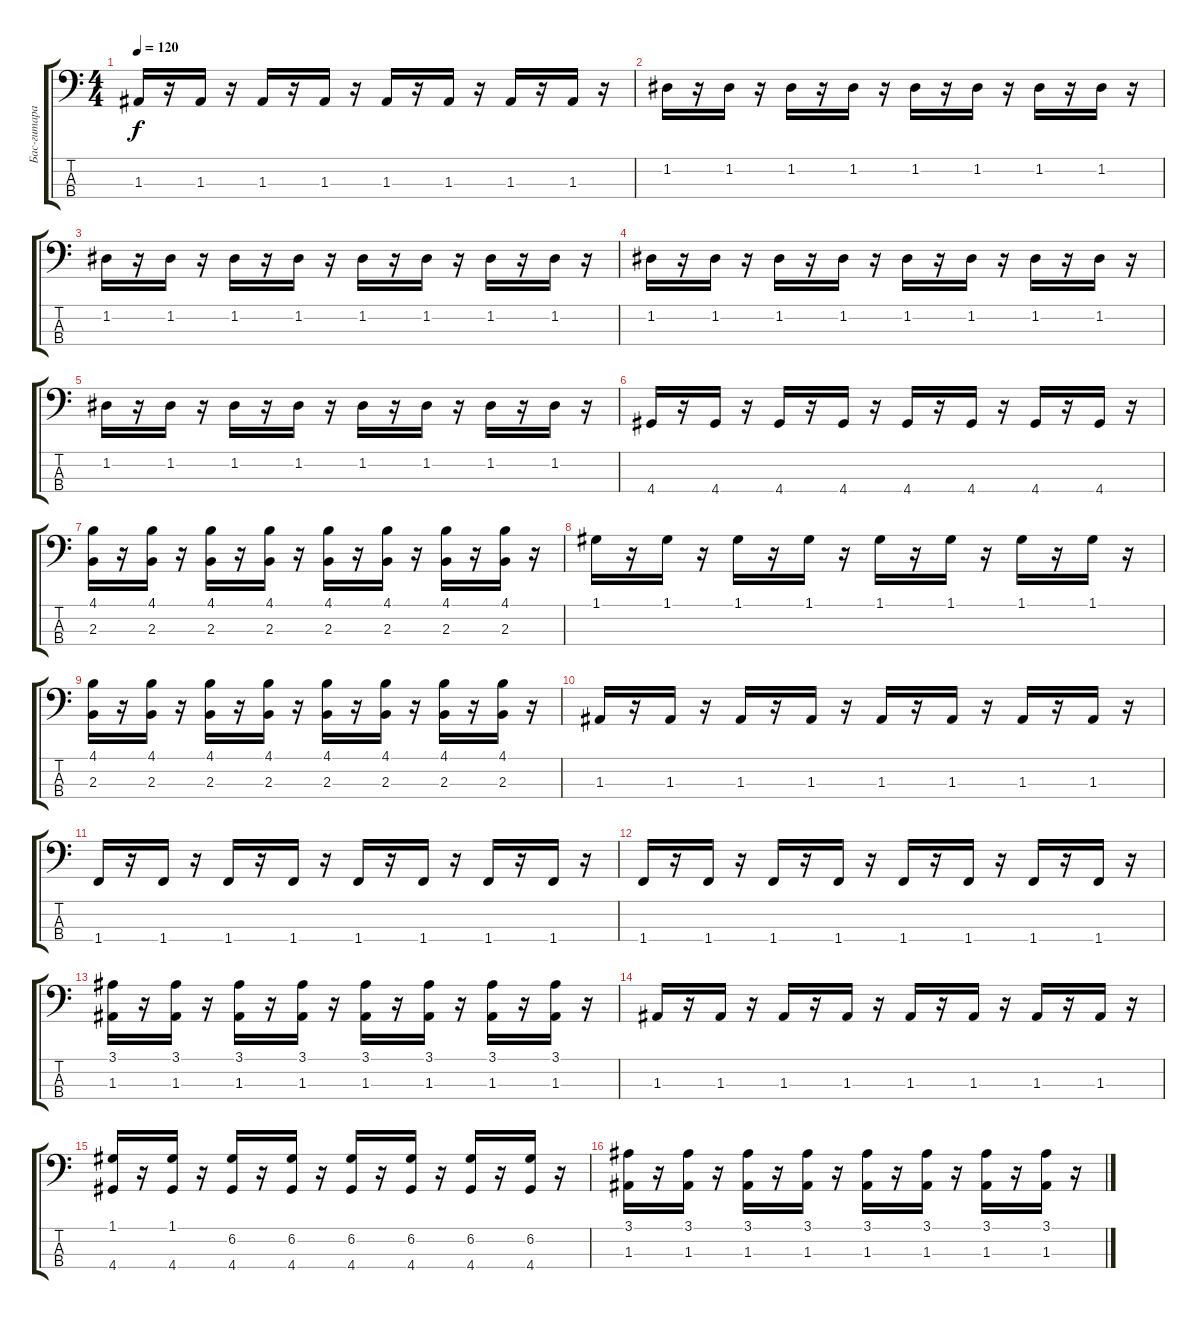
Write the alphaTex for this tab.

\track ("Бас-гитара" "Бас-гитара") {instrument synthbass2}
\staff {score tabs}
\tuning (G2 D2 A1 E1) {hide}
\ts (4 4)
\tempo 120
\clef f4
\ks c
1.3.16{dy f} r.16 1.3.16 r.16 1.3.16 r.16 1.3.16 r.16 1.3.16 r.16 1.3.16 r.16 1.3.16 r.16 1.3.16 r.16 |
1.2.16 r.16 1.2.16 r.16 1.2.16 r.16 1.2.16 r.16 1.2.16 r.16 1.2.16 r.16 1.2.16 r.16 1.2.16 r.16 |
1.2.16 r.16 1.2.16 r.16 1.2.16 r.16 1.2.16 r.16 1.2.16 r.16 1.2.16 r.16 1.2.16 r.16 1.2.16 r.16 |
1.2.16 r.16 1.2.16 r.16 1.2.16 r.16 1.2.16 r.16 1.2.16 r.16 1.2.16 r.16 1.2.16 r.16 1.2.16 r.16 |
1.2.16 r.16 1.2.16 r.16 1.2.16 r.16 1.2.16 r.16 1.2.16 r.16 1.2.16 r.16 1.2.16 r.16 1.2.16 r.16 |
4.4.16 r.16 4.4.16 r.16 4.4.16 r.16 4.4.16 r.16 4.4.16 r.16 4.4.16 r.16 4.4.16 r.16 4.4.16 r.16 |
(4.1 2.3).16 r.16 (4.1 2.3).16 r.16 (4.1 2.3).16 r.16 (4.1 2.3).16 r.16 (4.1 2.3).16 r.16 (4.1 2.3).16 r.16 (4.1 2.3).16 r.16 (4.1 2.3).16 r.16 |
1.1.16 r.16 1.1.16 r.16 1.1.16 r.16 1.1.16 r.16 1.1.16 r.16 1.1.16 r.16 1.1.16 r.16 1.1.16 r.16 |
(4.1 2.3).16 r.16 (4.1 2.3).16 r.16 (4.1 2.3).16 r.16 (4.1 2.3).16 r.16 (4.1 2.3).16 r.16 (4.1 2.3).16 r.16 (4.1 2.3).16 r.16 (4.1 2.3).16 r.16 |
1.3.16 r.16 1.3.16 r.16 1.3.16 r.16 1.3.16 r.16 1.3.16 r.16 1.3.16 r.16 1.3.16 r.16 1.3.16 r.16 |
1.4.16 r.16 1.4.16 r.16 1.4.16 r.16 1.4.16 r.16 1.4.16 r.16 1.4.16 r.16 1.4.16 r.16 1.4.16 r.16 |
1.4.16 r.16 1.4.16 r.16 1.4.16 r.16 1.4.16 r.16 1.4.16 r.16 1.4.16 r.16 1.4.16 r.16 1.4.16 r.16 |
(3.1 1.3).16 r.16 (3.1 1.3).16 r.16 (3.1 1.3).16 r.16 (3.1 1.3).16 r.16 (3.1 1.3).16 r.16 (3.1 1.3).16 r.16 (3.1 1.3).16 r.16 (3.1 1.3).16 r.16 |
1.3.16 r.16 1.3.16 r.16 1.3.16 r.16 1.3.16 r.16 1.3.16 r.16 1.3.16 r.16 1.3.16 r.16 1.3.16 r.16 |
(1.1 4.4).16 r.16 (1.1 4.4).16 r.16 (6.2 4.4).16 r.16 (6.2 4.4).16 r.16 (6.2 4.4).16 r.16 (6.2 4.4).16 r.16 (6.2 4.4).16 r.16 (6.2 4.4).16 r.16 |
(3.1 1.3).16 r.16 (3.1 1.3).16 r.16 (3.1 1.3).16 r.16 (3.1 1.3).16 r.16 (3.1 1.3).16 r.16 (3.1 1.3).16 r.16 (3.1 1.3).16 r.16 (3.1 1.3).16 r.16
